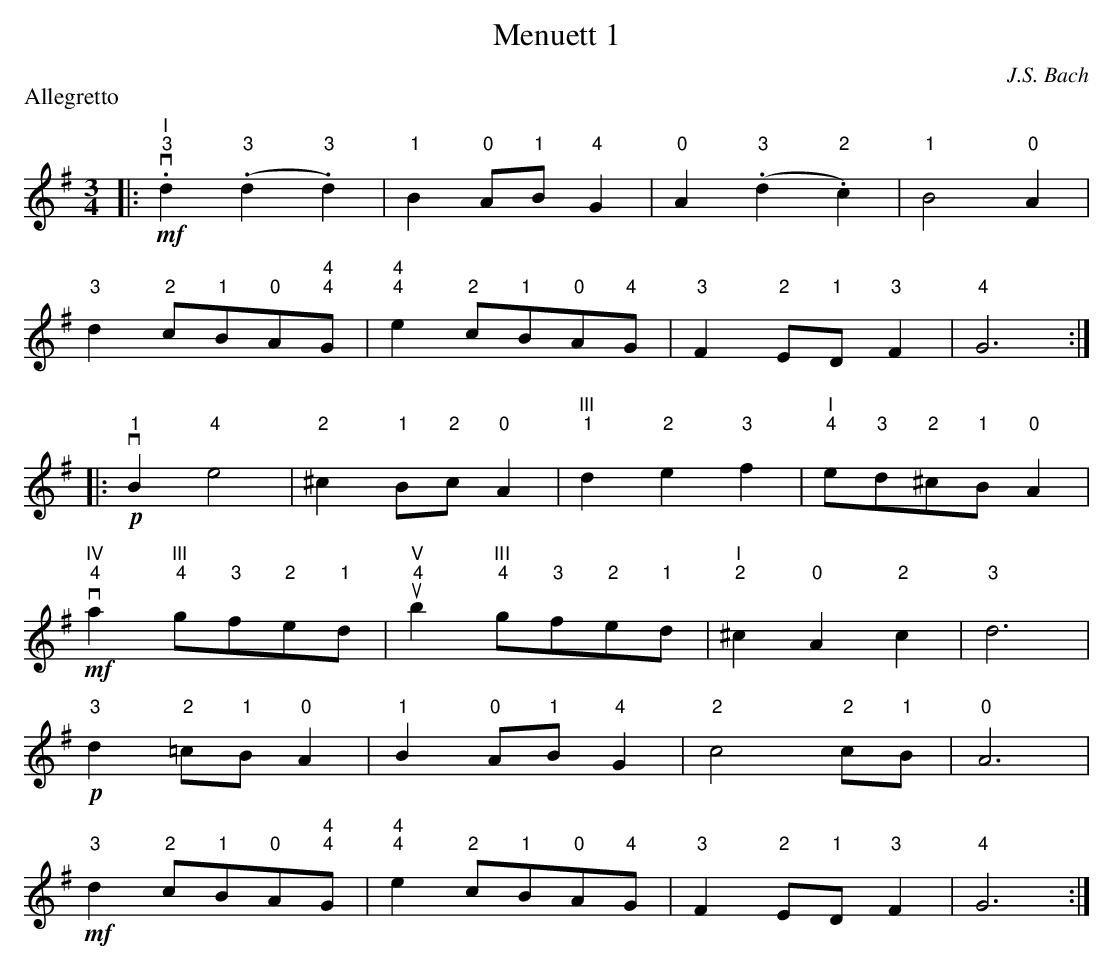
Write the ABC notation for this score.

X:1
T: Menuett 1
C: J.S. Bach
C:
P: Allegretto
M: 3/4
L: 1/8
K: G
|: +mf+ v"I""3".d2("3".d2"3".d2) | "1"B2"0"A"1"B"4"G2 | "0"A2("3".d2."2"c2) | "1"B4"0"A2 |
"3"d2"2"c"1"B"0"A"4""4"G | "4""4"e2"2"c"1"B"0"A"4"G | "3"F2"2"E"1"D"3"F2 | "4"G6 :|
|: +p+ v"1"B2"4"e4 | "2"^c2"1"B"2"c"0"A2 | "III""1"d2"2"e2"3"f2 | "I""4"e"3"d"2"^c"1"B"0"A2 |
+mf+ v"IV""4"a2"III""4"g"3"f"2"e"1"d | u"V""4"b2"III""4"g"3"f"2"e"1"d | "I""2"^c2"0"A2"2"c2 | "3"d6 |
+p+ "3"d2"2"=c"1"B"0"A2 | "1"B2"0"A"1"B"4"G2 | "2"c4"2"c"1"B | "0"A6 |
+mf+ "3"d2"2"c"1"B"0"A"4""4"G | "4""4"e2"2"c"1"B"0"A"4"G | "3"F2"2"E"1"D"3"F2 | "4"G6 :|
